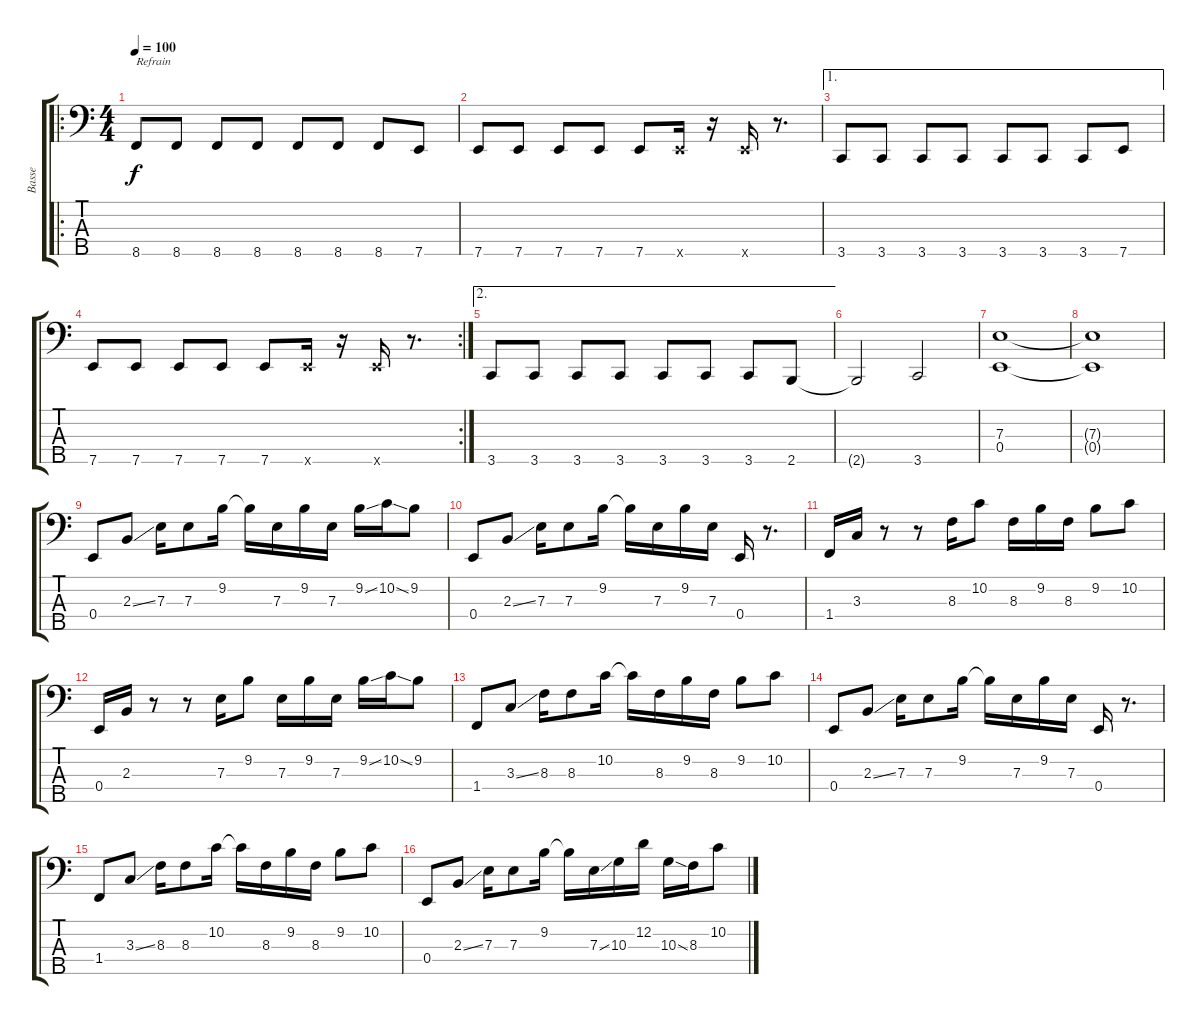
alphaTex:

\track ("Basse" "Basse") {instrument electricbassfinger}
\staff {score tabs}
\tuning (G2 D2 A1 E1 A0) {hide}
\ro
\ts (4 4)
\tempo 100
\clef f4
\ks c
8.5.8{txt "Refrain" dy f} 8.5.8 8.5.8 8.5.8 8.5.8 8.5.8 8.5.8 7.5.8 |
7.5.8 7.5.8 7.5.8 7.5.8 7.5.8 7.5{x}.16 r.16 7.5{x}.16 r.8{d} |
\ae 1
3.5.8 3.5.8 3.5.8 3.5.8 3.5.8 3.5.8 3.5.8 7.5.8 |
\rc 2
7.5.8 7.5.8 7.5.8 7.5.8 7.5.8 7.5{x}.16 r.16 7.5{x}.16 r.8{d} |
\ae 2
3.5.8 3.5.8 3.5.8 3.5.8 3.5.8 3.5.8 3.5.8 2.5.8 |
2.5{t}.2 3.5.2 |
(7.3 0.4).1 |
(7.3{t} 0.4{t}).1 |
0.4.8 2.3{ss}.8 7.3.16 7.3.8 9.2.16 9.2{t}.16 7.3.16 9.2.16 7.3.16 9.2{ss}.16 10.2{ss}.16 9.2.8 |
0.4.8 2.3{ss}.8 7.3.16 7.3.8 9.2.16 9.2{t}.16 7.3.16 9.2.16 7.3.16 0.4.16 r.8{d} |
1.4.16 3.3.16 r.8 r.8 8.3.16 10.2.8 8.3.16 9.2.16 8.3.16 9.2.8 10.2.8 |
0.4.16 2.3.16 r.8 r.8 7.3.16 9.2.8 7.3.16 9.2.16 7.3.16 9.2{ss}.16 10.2{ss}.16 9.2.8 |
1.4.8 3.3{ss}.8 8.3.16 8.3.8 10.2.16 10.2{t}.16 8.3.16 9.2.16 8.3.16 9.2.8 10.2.8 |
0.4.8 2.3{ss}.8 7.3.16 7.3.8 9.2.16 9.2{t}.16 7.3.16 9.2.16 7.3.16 0.4.16 r.8{d} |
1.4.8 3.3{ss}.8 8.3.16 8.3.8 10.2.16 10.2{t}.16 8.3.16 9.2.16 8.3.16 9.2.8 10.2.8 |
0.4.8 2.3{ss}.8 7.3.16 7.3.8 9.2.16 9.2{t}.16 7.3{ss}.16 10.3.16 12.2.16 10.3{ss}.16 8.3.16 10.2.8
